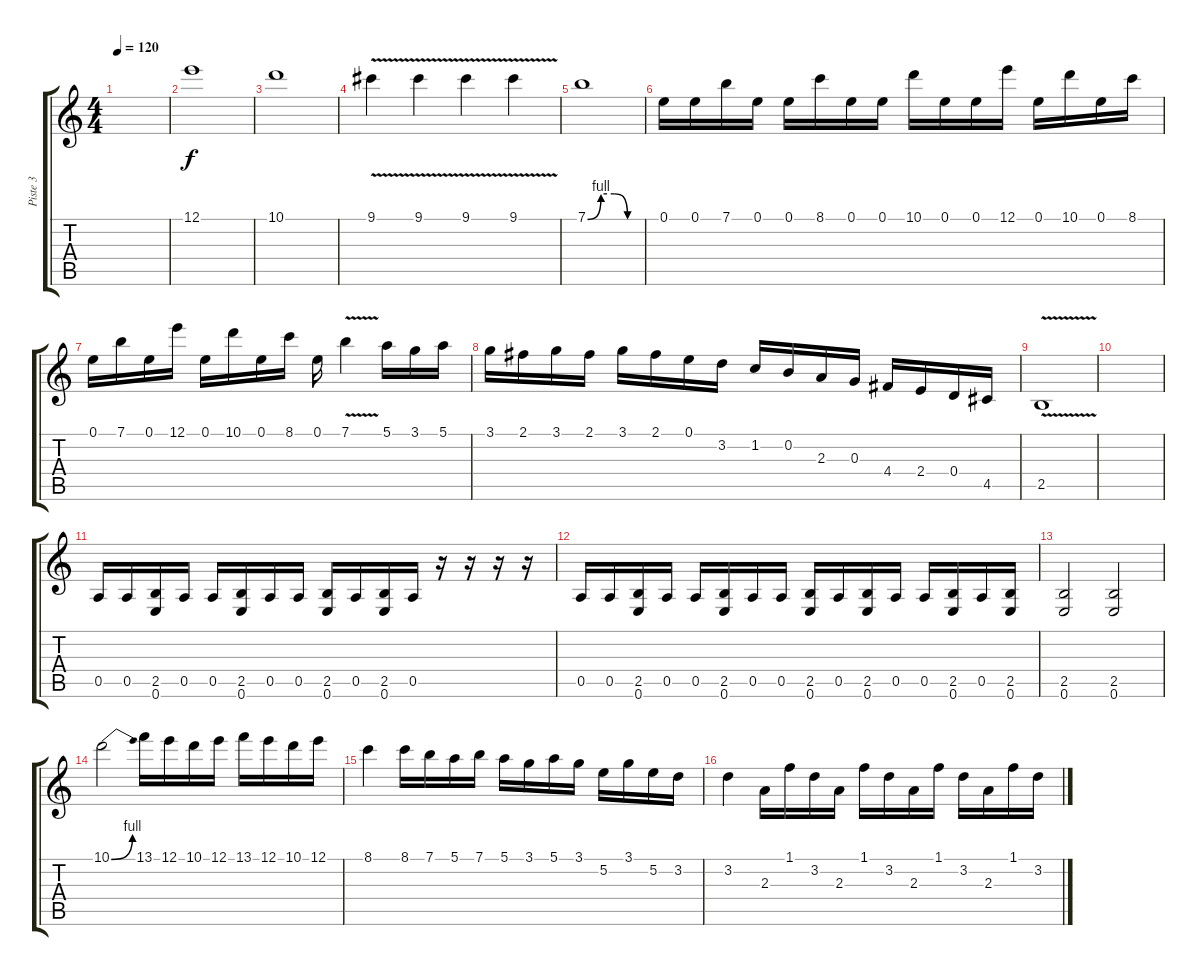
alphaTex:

\track ("Piste 3" "Piste 3") {instrument distortionguitar}
\staff {score tabs}
\tuning (E4 B3 G3 D3 A2 E2) {hide}
\ts (4 4)
\tempo 120
\clef g2
\ks c
|
12.1.1 |
10.1.1 |
9.1{v}.4 9.1{v}.4 9.1{v}.4 9.1{v}.4 |
7.1{be (custom 0 0 15 4 30 4 45 0 60 0)}.1 |
0.1.16 0.1.16 7.1.16 0.1.16 0.1.16 8.1.16 0.1.16 0.1.16 10.1.16 0.1.16 0.1.16 12.1.16 0.1.16 10.1.16 0.1.16 8.1.16 |
0.1.16 7.1.16 0.1.16 12.1.16 0.1.16 10.1.16 0.1.16 8.1.16 0.1.16 7.1{v}.4 5.1.16 3.1.16 5.1.16 |
3.1.16 2.1.16 3.1.16 2.1.16 3.1.16 2.1.16 0.1.16 3.2.16 1.2.16 0.2.16 2.3.16 0.3.16 4.4.16 2.4.16 0.4.16 4.5.16 |
2.5{v}.1 |
|
0.5.16 0.5.16 (2.5 0.6).16 0.5.16 0.5.16 (2.5 0.6).16 0.5.16 0.5.16 (2.5 0.6).16 0.5.16 (2.5 0.6).16 0.5.16 r.16 r.16 r.16 r.16 |
0.5.16 0.5.16 (2.5 0.6).16 0.5.16 0.5.16 (2.5 0.6).16 0.5.16 0.5.16 (2.5 0.6).16 0.5.16 (2.5 0.6).16 0.5.16 0.5.16 (2.5 0.6).16 0.5.16 (2.5 0.6).16 |
(2.5 0.6).2 (2.5 0.6).2 |
10.1{be (bend 0 0 60 4)}.2 13.1.16 12.1.16 10.1.16 12.1.16 13.1.16 12.1.16 10.1.16 12.1.16 |
8.1.4 8.1.16 7.1.16 5.1.16 7.1.16 5.1.16 3.1.16 5.1.16 3.1.16 5.2.16 3.1.16 5.2.16 3.2.16 |
3.2.4 2.3.16 1.1.16 3.2.16 2.3.16 1.1.16 3.2.16 2.3.16 1.1.16 3.2.16 2.3.16 1.1.16 3.2{ss}.16
